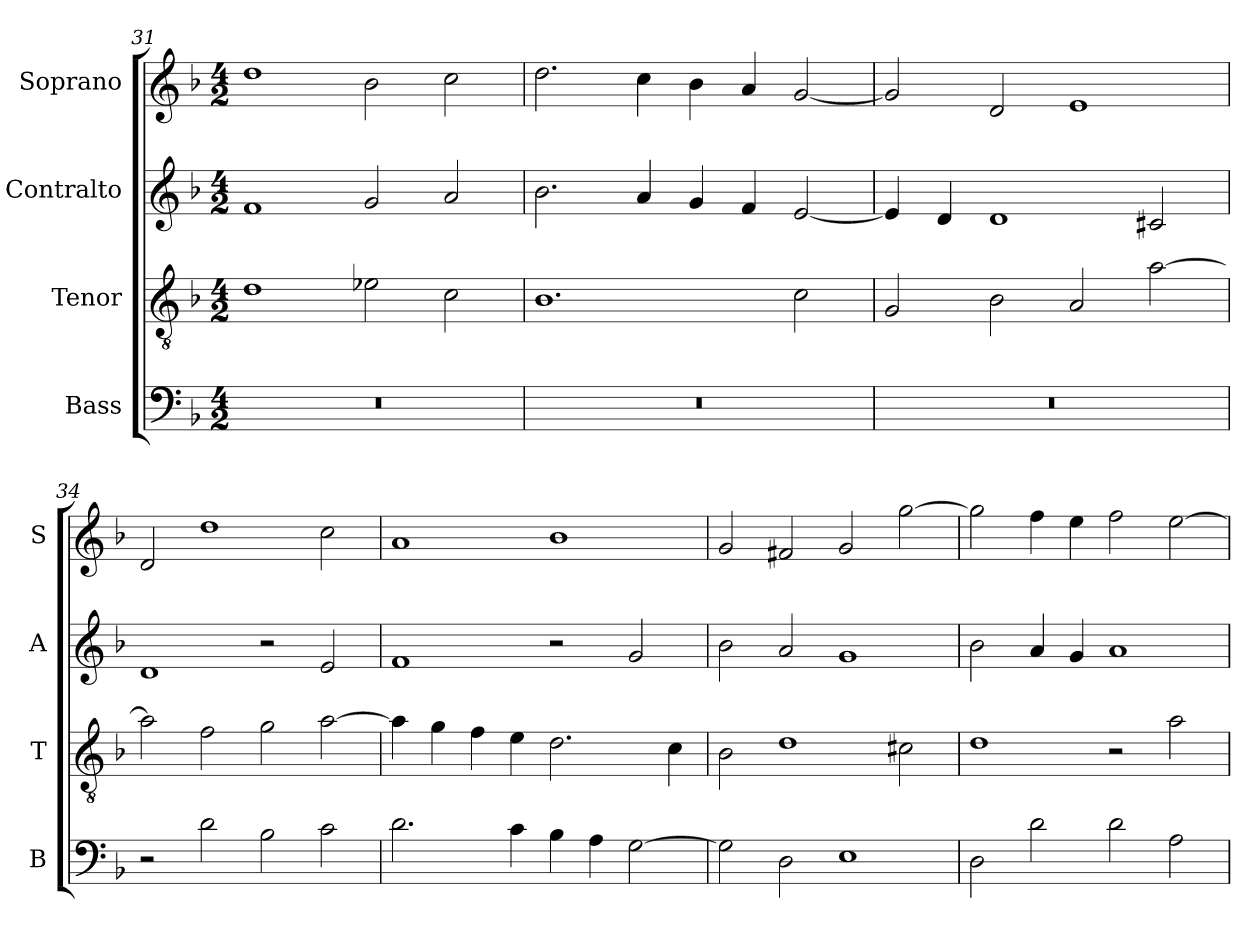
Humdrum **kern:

**kern	**kern	**kern	**kern
*part4	*part3	*part2	*part1
*staff4	*staff3	*staff2	*staff1
*I"Bass	*I"Tenor	*I"Contralto	*I"Soprano
*I'B	*I'T	*I'A	*I'S
*clefF4	*clefGv2	*clefG2	*clefG2
*k[b-]	*k[b-]	*k[b-]	*k[b-]
*G:dor	*G:dor	*G:dor	*G:dor
*M4/2	*M4/2	*M4/2	*M4/2
=31	=31	=31	=31
0r	1d	1f	1dd
.	2e-X	2g	2b-
.	2c	2a	2cc
=32	=32	=32	=32
0r	1.B-	2.b-	2.dd
.	.	4a	4cc
.	.	4g	4b-
.	.	4f	4a
.	2c	[2e	[2g
=33	=33	=33	=33
0r	2G	4e]	2g]
.	.	4d	.
.	2B-	1d	2d
.	2A	.	1e
.	[2a	2c#X	.
=34	=34	=34	=34
2r	2a]	1d	2d
2d	2f	.	1dd
2B-	2g	2r	.
2c	[2a	2e	2cc
=35	=35	=35	=35
2.d	4a]	1f	1a
.	4g	.	.
.	4f	.	.
4c	4e	.	.
4B-	2.d	2r	1b-
4A	.	.	.
[2G	.	2g	.
.	4c	.	.
=36	=36	=36	=36
2G]	2B-	2b-	2g
2D	1d	2a	2f#X
1E	.	1g	2g
.	2c#X	.	[2gg
=37	=37	=37	=37
2D	1d	2b-	2gg]
2d	.	4a	4ff
.	.	4g	4ee
2d	2r	1a	2ff
2A	2a	.	[2ee
=	=	=	=
*-	*-	*-	*-
